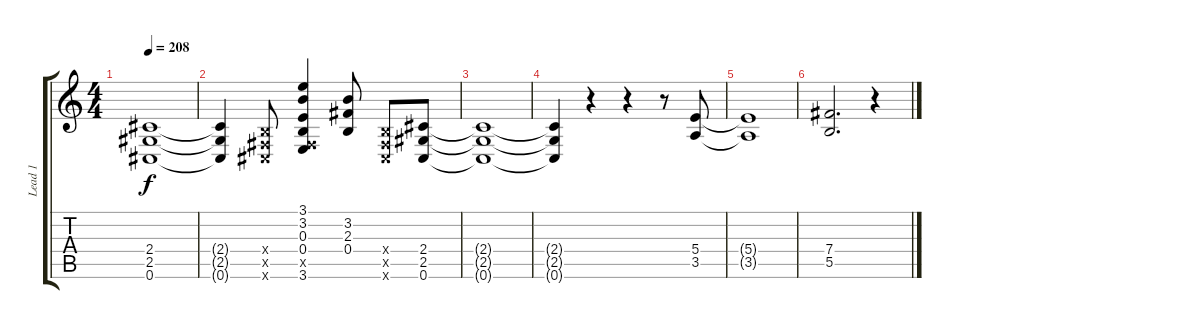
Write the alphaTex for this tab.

\track ("Lead 1" "Lead 1") {instrument distortionguitar}
\staff {score tabs}
\tuning (Db4 Ab3 E3 B2 Gb2 Db2) {hide}
\ts (4 4)
\tempo 208
\clef g2
\ks c
(2.4 2.5 0.6).1{dy f} |
(2.4{t} 2.5{t} 0.6{t}).4 (0.4{x} 0.5{x} 0.6{x}).8 (3.1 3.2 0.3 0.4 0.5{x} 3.6).4 (3.2 2.3 0.4).8 (0.4{x} 0.5{x} 0.6{x}).8 (2.4 2.5 0.6).8 |
(2.4{t} 2.5{t} 0.6{t}).1 |
(2.4{t} 2.5{t} 0.6{t}).4 r.4 r.4 r.8 (5.4 3.5).8 |
(5.4{t} 3.5{t}).1 |
(7.4 5.5).2{d} r.4
